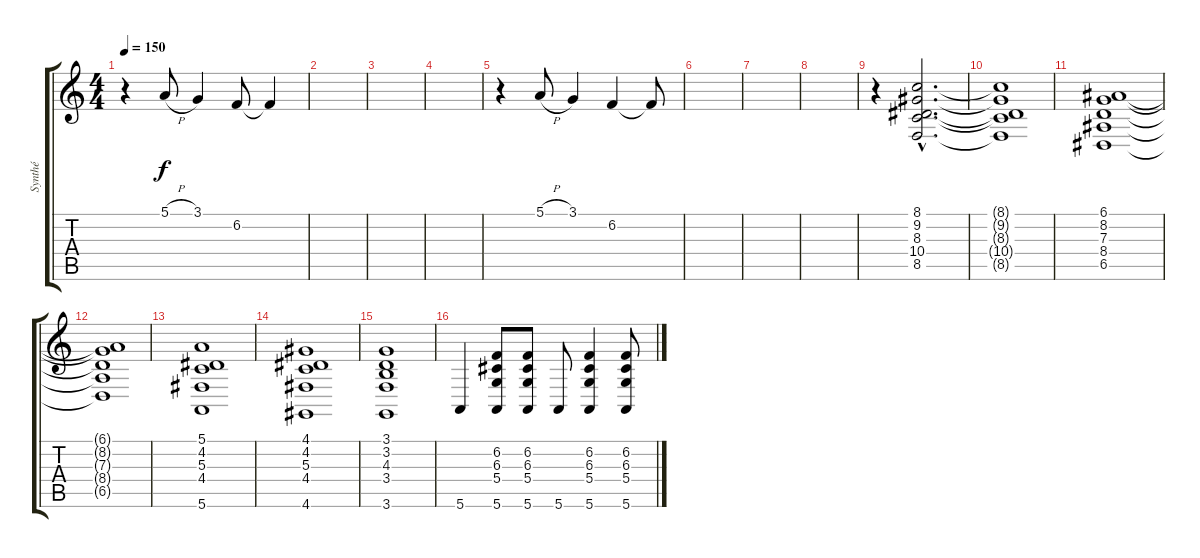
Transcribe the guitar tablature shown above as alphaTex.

\track ("Synthé" "Synthé") {instrument synthstrings2}
\staff {score tabs}
\tuning (E4 B3 G3 D3 A2 E2) {hide}
\ts (4 4)
\tempo 150
\clef g2
\ks c
r.4{dy f} 5.1{h}.8 3.1.4 6.2.8 6.2{t}.4 |
|
|
|
r.4 5.1{h}.8 3.1.4 6.2.4 6.2{t}.8 |
|
|
|
r.4 (8.1{hac} 9.2{hac} 8.3{hac} 10.4{hac} 8.5{hac}).2{d} |
(8.1{t} 9.2{t} 8.3{t} 10.4{t} 8.5{t}).1 |
(6.1 8.2 7.3 8.4 6.5).1 |
(6.1{t} 8.2{t} 7.3{t} 8.4{t} 6.5{t}).1 |
(5.1 4.2 5.3 4.4 5.6).1 |
(4.1 4.2 5.3 4.4 4.6).1 |
(3.1 3.2 4.3 3.4 3.6).1 |
5.6.4 (6.2 6.3 5.4 5.6).8 (6.2 6.3 5.4 5.6).8 5.6.8 (6.2 6.3 5.4 5.6).4 (6.2 6.3 5.4 5.6).8
